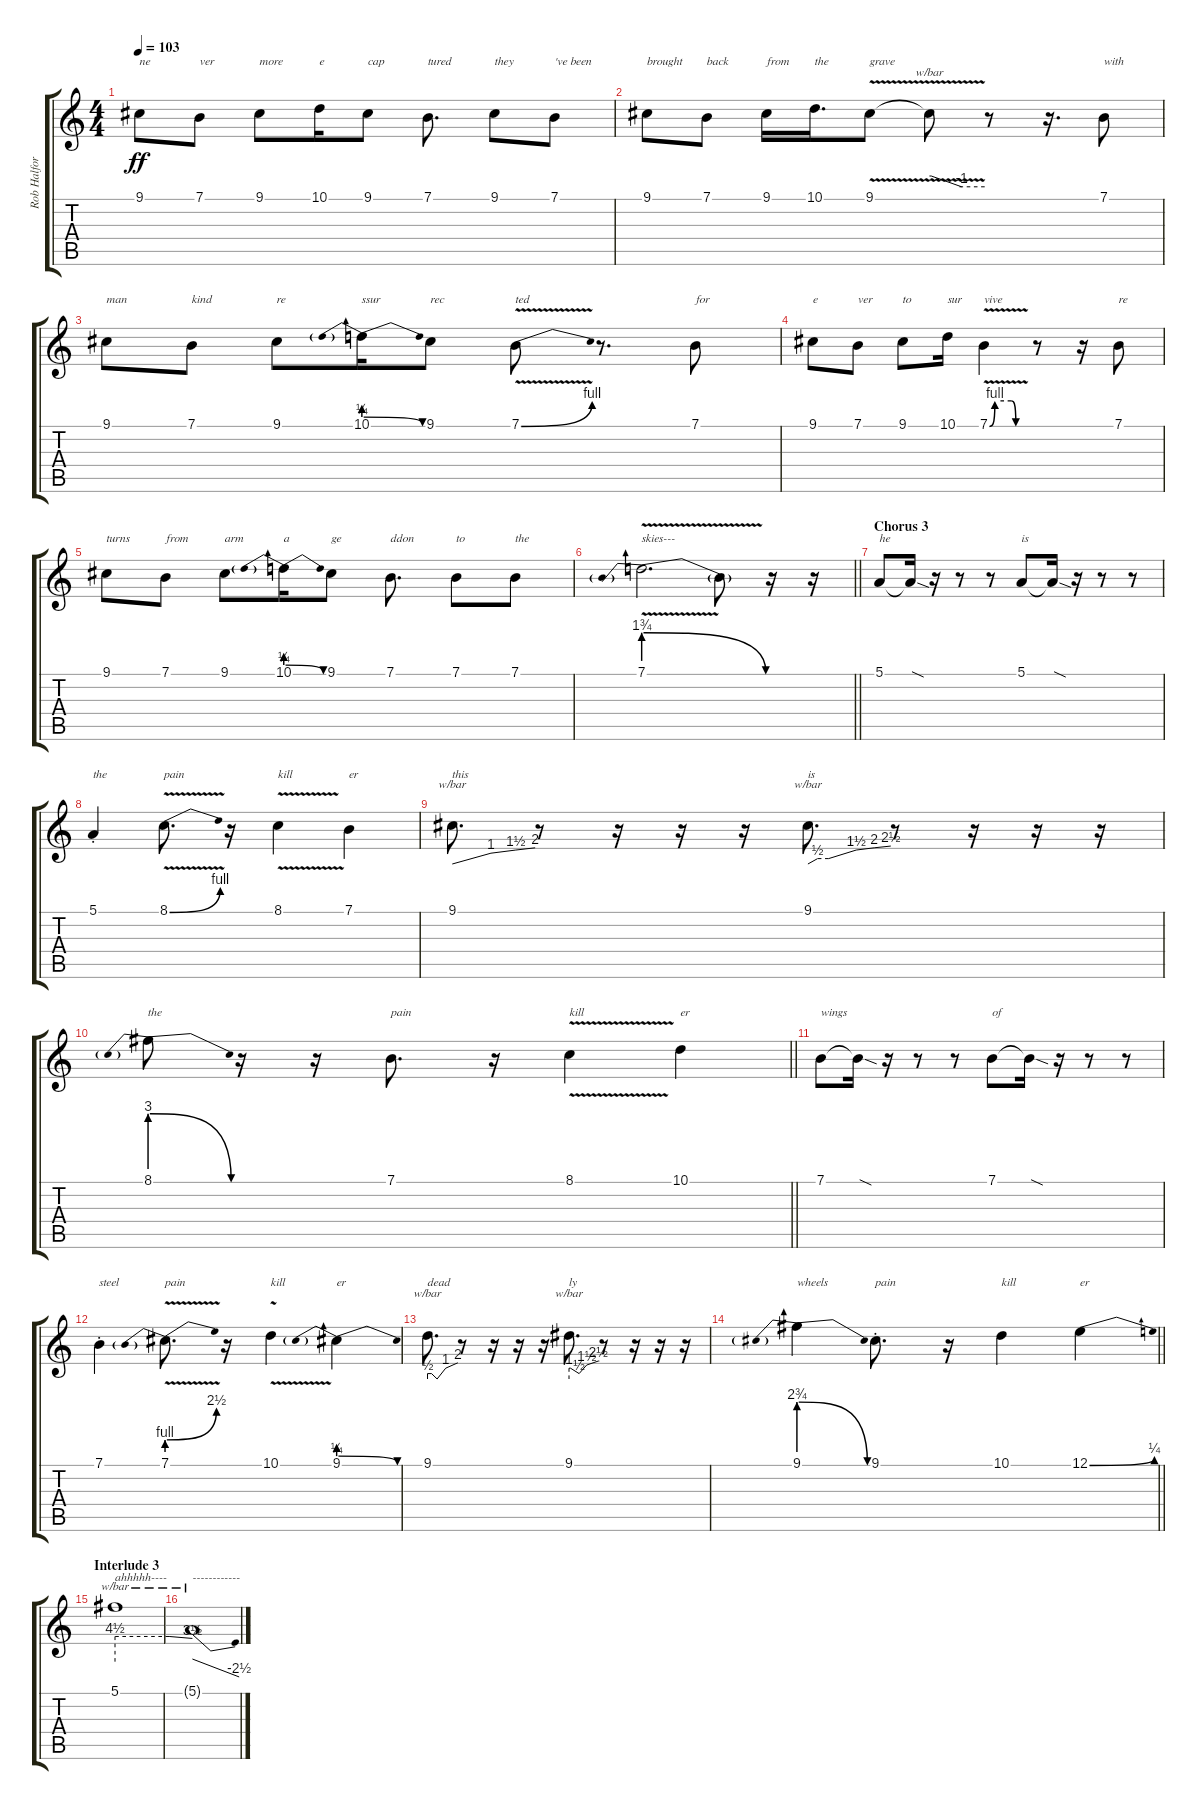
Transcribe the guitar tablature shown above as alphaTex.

\track ("Rob Halford" "Rob Halfor") {instrument violin}
\staff {score tabs}
\tuning (E4 B3 G3 D3 A2 E2) {hide}
\ts (4 4)
\tempo 103
\clef g2
\ks c
9.1.8{txt "ne" dy ff} 7.1.8{txt "ver"} 9.1.8{txt "more"} 10.1.16{txt "e"} 9.1.8{txt "cap"} 7.1.8{d txt "tured"} 9.1.8{txt "they"} 7.1.8{txt "'ve been"} |
9.1.8{txt "brought"} 7.1.8{txt "back"} 9.1.16{txt "from"} 10.1.16{d txt "the"} 9.1{v}.8{txt "grave"} 9.1{t}.8{tbe (custom default 0 0 2 0 35 -4 60 -4)} r.8 r.16{d} 7.1.8{txt "with"} |
9.1.8{txt "man"} 7.1.8{txt "kind"} 9.1.8{txt "re"} 10.1{be (prebendrelease 0 1 60 0)}.16{txt "ssur"} 9.1.8{txt "rec"} 7.1{be (bend 0 0 60 4) v}.8{txt "ted"} r.8{d} 7.1.8{txt "for"} |
9.1.8{txt "e"} 7.1.8{txt "ver"} 9.1.8{txt "to"} 10.1.16{txt "sur"} 7.1{be (custom 0 0 8 4 33 4 40 0 60 0) v}.4{txt "vive"} r.8 r.16 7.1.8{txt "re"} |
9.1.8{txt "turns"} 7.1.8{txt "from"} 9.1.8{txt "arm"} 10.1{be (prebendrelease 0 1 60 0)}.16{txt "a"} 9.1.8{txt "ge"} 7.1.8{d txt "ddon"} 7.1.8{txt "to"} 7.1.8{txt "the"} |
\barLineRight lightlight
7.1{be (prebendrelease 0 7 60 0) v}.2{d txt "skies---"} 7.1{t}.8 r.16 r.16 |
\section ("" "Chorus 3")
5.1.8{txt "he"} 5.1{sod t}.16 r.16 r.8 r.8 5.1.8{txt "is"} 5.1{sod t}.16 r.16 r.8 r.8 |
5.1{st}.4{txt "the"} 8.1{be (bend 0 0 60 4) v}.8{d txt "pain"} r.16 8.1{v}.4{txt "kill"} 7.1.4{txt "er"} |
9.1.8{d tbe (custom default 0 0 28 4 46 6 60 8) txt "this"} r.8 r.16 r.16 r.16 9.1.8{d tbe (custom default 0 0 7 2 15 2 35 6 48 8 60 10) txt "is"} r.8 r.16 r.16 r.16 |
\barLineRight lightlight
8.1{be (prebendrelease 0 12 60 0)}.8{txt "the"} r.16 r.16 7.1.8{d txt "pain"} r.16 8.1{v}.4{txt "kill"} 10.1.4{txt "er"} |
7.1.8{txt "wings"} 7.1{sod t}.16 r.16 r.8 r.8 7.1.8{txt "of"} 7.1{sod t}.16 r.16 r.8 r.8 |
7.1{st}.4{txt "steel"} 7.1{be (prebendbend 0 4 60 10) v}.8{d txt "pain"} r.16 10.1{v}.4{txt "kill"} 9.1{be (prebendrelease 0 1 60 0)}.4{txt "er"} |
9.1.8{d tbe (custom default 0 2 8 2 19 0 36 4 60 8) txt "dead"} r.8 r.16 r.16 r.16 9.1.8{d tbe (custom default 0 4 3 4 20 2 35 6 58 10 60 10) txt "ly"} r.8 r.16 r.16 r.16 |
\barLineRight lightlight
9.1{be (prebendrelease 0 11 60 0)}.4{txt "wheels"} 9.1{st}.8{d txt "pain"} r.16 10.1.4{txt "kill"} 12.1{be (bend 0 0 60 1)}.4{txt "er"} |
\section ("" "Interlude 3")
5.1.1{tbe (custom default 0 18 42 18 60 14) txt "ahhhhh----"} |
5.1{t}.1{tbe (dive default 0 0 60 -10) txt "------------"}
